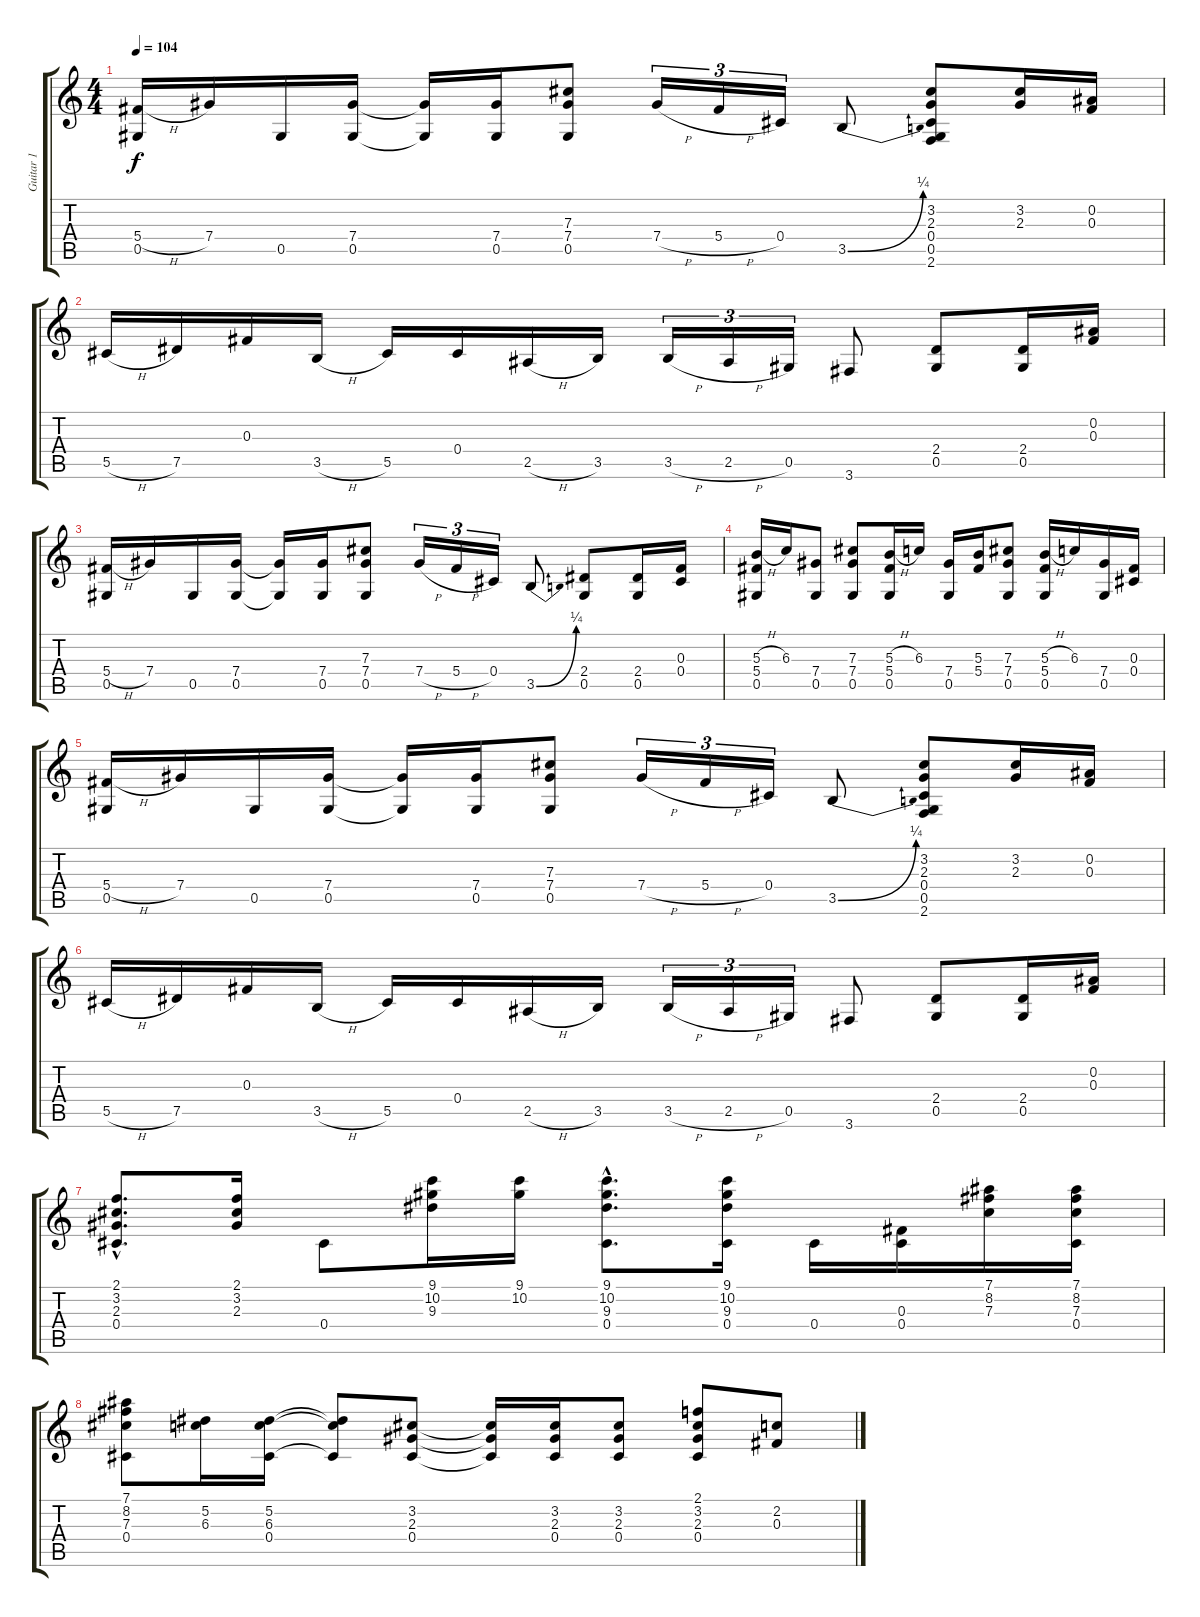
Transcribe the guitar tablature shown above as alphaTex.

\track ("Guitar 1" "Guitar 1") {instrument overdrivenguitar}
\staff {score tabs}
\tuning (Eb4 Bb3 Gb3 Db3 Ab2 Eb2) {hide}
\ts (4 4)
\tempo 104
\clef g2
\ks c
(5.4{h} 0.5).16{dy f} 7.4.16 0.5.16 (7.4 0.5).16 (7.4{t} 0.5{t}).16 (7.4 0.5).16 (7.3 7.4 0.5).8 7.4{h}.16{tu (3 2)} 5.4{h}.16{tu (3 2)} 0.4.16{tu (3 2)} 3.5{be (bend 0 0 60 1)}.8 (3.2 2.3 0.4 0.5 2.6).8 (3.2 2.3).16 (0.2 0.3).16 |
5.5{h}.16 7.5.16 0.3.16 3.5{h}.16 5.5.16 0.4.16 2.5{h}.16 3.5.16 3.5{h}.16{tu (3 2)} 2.5{h}.16{tu (3 2)} 0.5.16{tu (3 2)} 3.6.8 (2.4 0.5).8 (2.4 0.5).16 (0.2 0.3).16 |
(5.4{h} 0.5).16 7.4.16 0.5.16 (7.4 0.5).16 (7.4{t} 0.5{t}).16 (7.4 0.5).16 (7.3 7.4 0.5).8 7.4{h}.16{tu (3 2)} 5.4{h}.16{tu (3 2)} 0.4.16{tu (3 2)} 3.5{be (bend 0 0 60 1)}.8 (2.4 0.5).8 (2.4 0.5).16 (0.3 0.4).16 |
(5.3{h} 5.4 0.5).16 6.3.16 (7.4 0.5).8 (7.3 7.4 0.5).8 (5.3{h} 5.4 0.5).16 6.3.16 (7.4 0.5).16 (5.3 5.4).16 (7.3 7.4 0.5).8 (5.3{h} 5.4 0.5).16 6.3.16 (7.4 0.5).16 (0.3 0.4).16 |
(5.4{h} 0.5).16 7.4.16 0.5.16 (7.4 0.5).16 (7.4{t} 0.5{t}).16 (7.4 0.5).16 (7.3 7.4 0.5).8 7.4{h}.16{tu (3 2)} 5.4{h}.16{tu (3 2)} 0.4.16{tu (3 2)} 3.5{be (bend 0 0 60 1)}.8 (3.2 2.3 0.4 0.5 2.6).8 (3.2 2.3).16 (0.2 0.3).16 |
5.5{h}.16 7.5.16 0.3.16 3.5{h}.16 5.5.16 0.4.16 2.5{h}.16 3.5.16 3.5{h}.16{tu (3 2)} 2.5{h}.16{tu (3 2)} 0.5.16{tu (3 2)} 3.6.8 (2.4 0.5).8 (2.4 0.5).16 (0.2 0.3).16 |
(2.1{hac} 3.2{hac} 2.3{hac} 0.4{hac}).8{d} (2.1 3.2 2.3).16 0.4.8 (9.1 10.2 9.3).16 (9.1 10.2).16 (9.1{hac} 10.2{hac} 9.3{hac} 0.4{hac}).8{d} (9.1 10.2 9.3 0.4).16 0.4.16 (0.3 0.4).16 (7.1 8.2 7.3).16 (7.1 8.2 7.3 0.4).16 |
(7.1 8.2 7.3 0.4).8 (5.2 6.3).16 (5.2 6.3 0.4).16 (5.2{t} 6.3{t} 0.4{t}).8 (3.2 2.3 0.4).8 (3.2{t} 2.3{t} 0.4{t}).16 (3.2 2.3 0.4).16 (3.2 2.3 0.4).8 (2.1 3.2 2.3 0.4).8 (2.2 0.3).8
